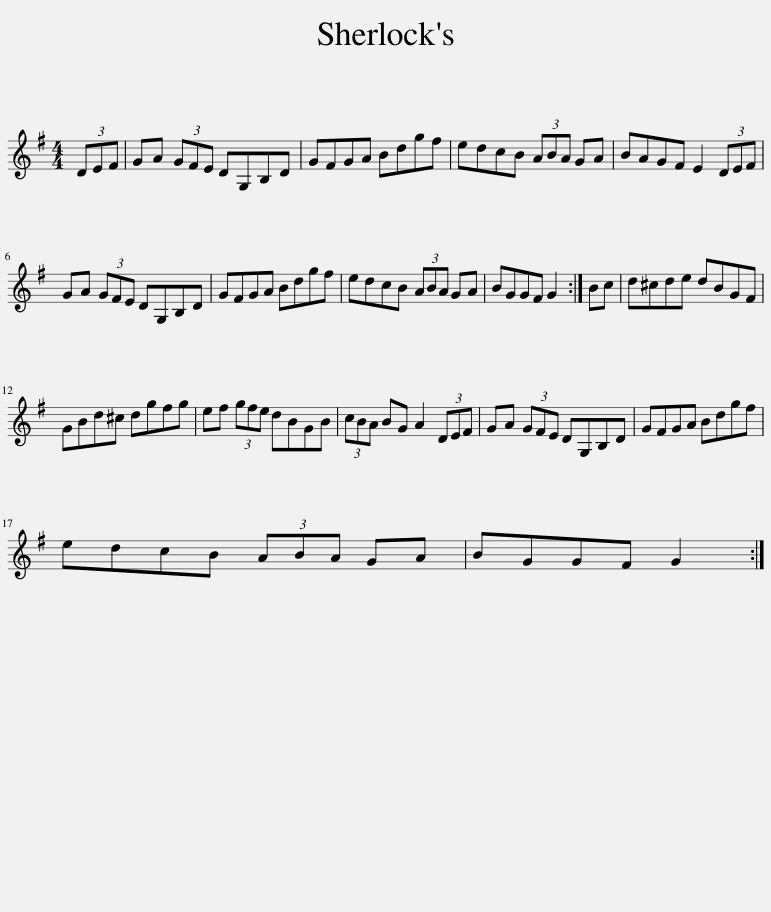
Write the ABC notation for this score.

X:1
L:1/8
M:4/4
I:linebreak $
K:G
V:1 treble
V:1
 (3DEF | GA (3GFE DG,B,D | GFGA Bdgf | edcB (3ABA GA | BAGF E2 (3DEF |$ %5
 GA (3GFE DG,B,D | GFGA Bdgf | edcB (3ABA GA | BGGF G2 :| Bc | %10
 d^cde dBGF |$ GBd^c dgfg | ef (3gfe dBGB | (3cBA BG A2 (3DEF | GA (3GFE DG,B,D | %15
 GFGA Bdgf |$ edcB (3ABA GA | BGGF G2 :| %18
